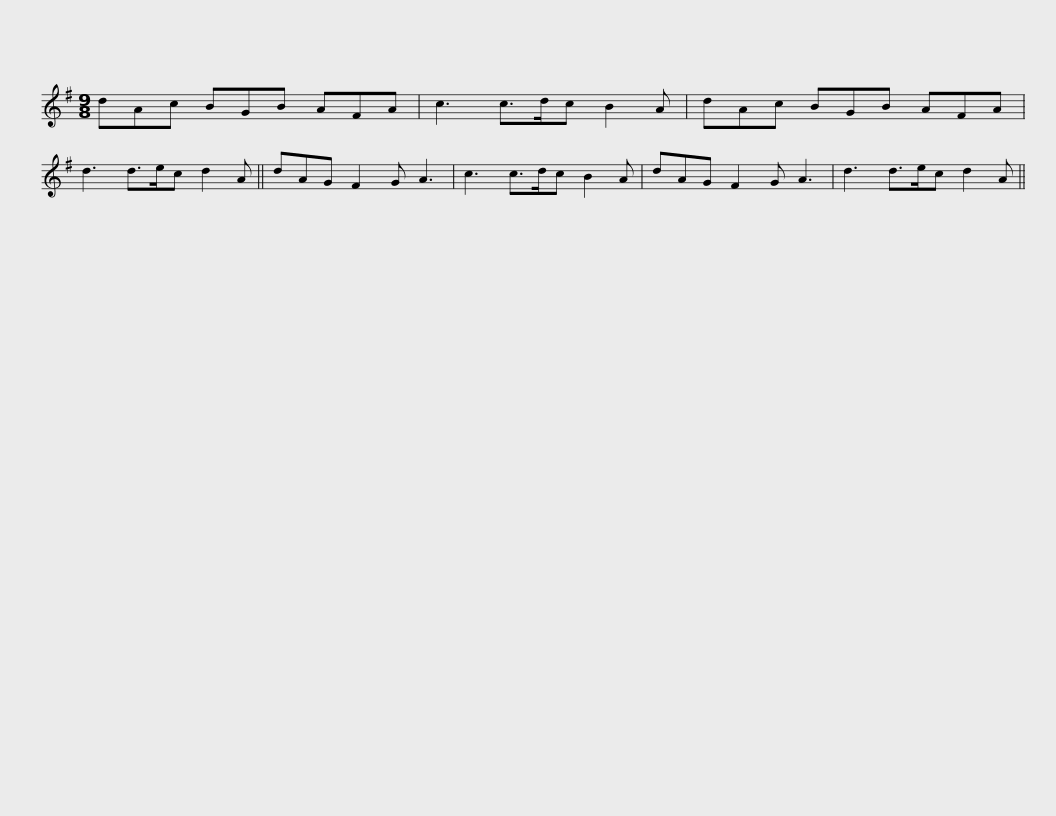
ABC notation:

X:1
L:1/8
M:9/8
I:linebreak $
K:G
V:1 treble
V:1
 dAc BGB AFA | c3 c>dc B2 A | dAc BGB AFA | d3 d>ec d2 A || dAG F2 G A3 |$ %5
 c3 c>dc B2 A | dAG F2 G A3 | d3 d>ec d2 A || %8
